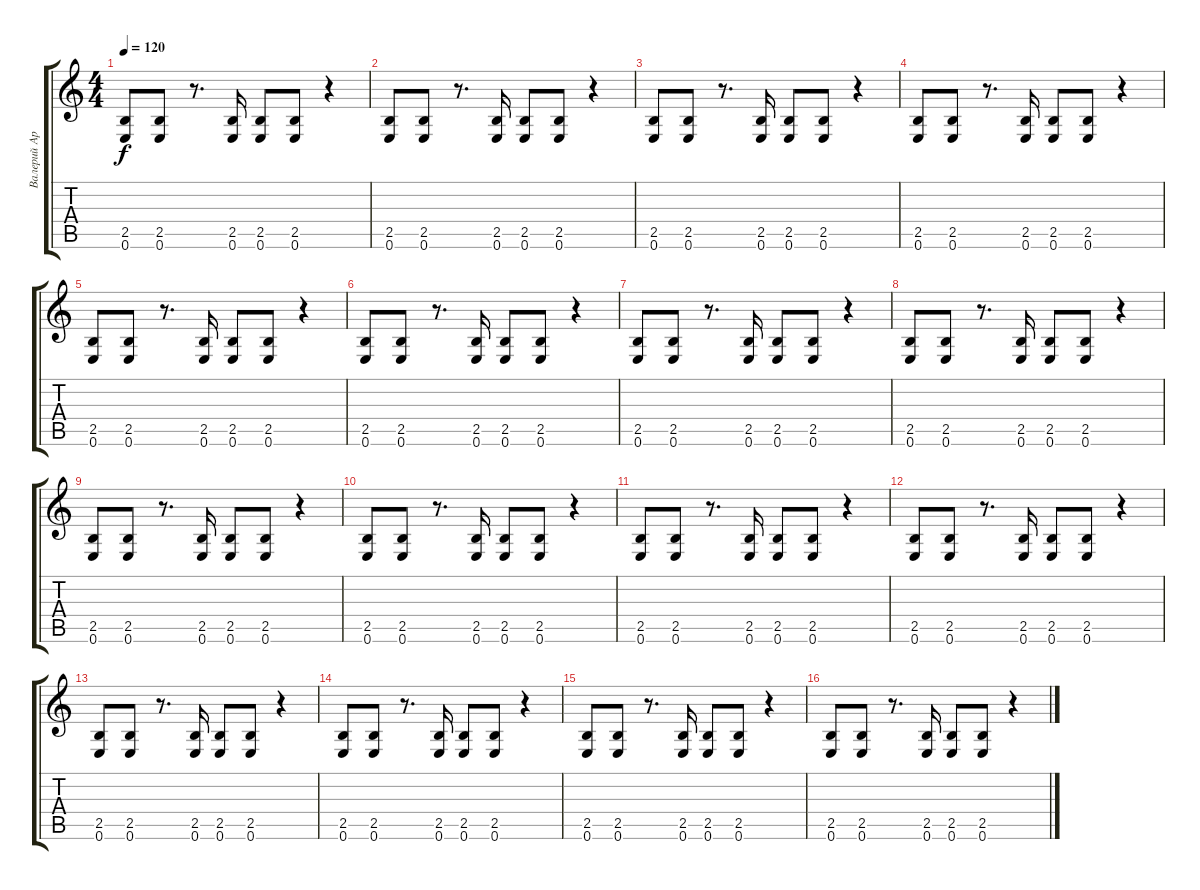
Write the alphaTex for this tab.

\track ("Валерий Аркадин" "Валерий Ар") {instrument distortionguitar}
\staff {score tabs}
\tuning (E4 B3 G3 D3 A2 E2) {hide}
\ts (4 4)
\tempo 120
\clef g2
\ks c
(2.5 0.6).8{dy f} (2.5 0.6).8 r.8{d} (2.5 0.6).16 (2.5 0.6).8 (2.5 0.6).8 r.4 |
(2.5 0.6).8 (2.5 0.6).8 r.8{d} (2.5 0.6).16 (2.5 0.6).8 (2.5 0.6).8 r.4 |
(2.5 0.6).8 (2.5 0.6).8 r.8{d} (2.5 0.6).16 (2.5 0.6).8 (2.5 0.6).8 r.4 |
(2.5 0.6).8 (2.5 0.6).8 r.8{d} (2.5 0.6).16 (2.5 0.6).8 (2.5 0.6).8 r.4 |
(2.5 0.6).8 (2.5 0.6).8 r.8{d} (2.5 0.6).16 (2.5 0.6).8 (2.5 0.6).8 r.4 |
(2.5 0.6).8 (2.5 0.6).8 r.8{d} (2.5 0.6).16 (2.5 0.6).8 (2.5 0.6).8 r.4 |
(2.5 0.6).8 (2.5 0.6).8 r.8{d} (2.5 0.6).16 (2.5 0.6).8 (2.5 0.6).8 r.4 |
(2.5 0.6).8 (2.5 0.6).8 r.8{d} (2.5 0.6).16 (2.5 0.6).8 (2.5 0.6).8 r.4 |
(2.5 0.6).8 (2.5 0.6).8 r.8{d} (2.5 0.6).16 (2.5 0.6).8 (2.5 0.6).8 r.4 |
(2.5 0.6).8 (2.5 0.6).8 r.8{d} (2.5 0.6).16 (2.5 0.6).8 (2.5 0.6).8 r.4 |
(2.5 0.6).8 (2.5 0.6).8 r.8{d} (2.5 0.6).16 (2.5 0.6).8 (2.5 0.6).8 r.4 |
(2.5 0.6).8 (2.5 0.6).8 r.8{d} (2.5 0.6).16 (2.5 0.6).8 (2.5 0.6).8 r.4 |
(2.5 0.6).8 (2.5 0.6).8 r.8{d} (2.5 0.6).16 (2.5 0.6).8 (2.5 0.6).8 r.4 |
(2.5 0.6).8 (2.5 0.6).8 r.8{d} (2.5 0.6).16 (2.5 0.6).8 (2.5 0.6).8 r.4 |
(2.5 0.6).8 (2.5 0.6).8 r.8{d} (2.5 0.6).16 (2.5 0.6).8 (2.5 0.6).8 r.4 |
(2.5 0.6).8 (2.5 0.6).8 r.8{d} (2.5 0.6).16 (2.5 0.6).8 (2.5 0.6).8 r.4
